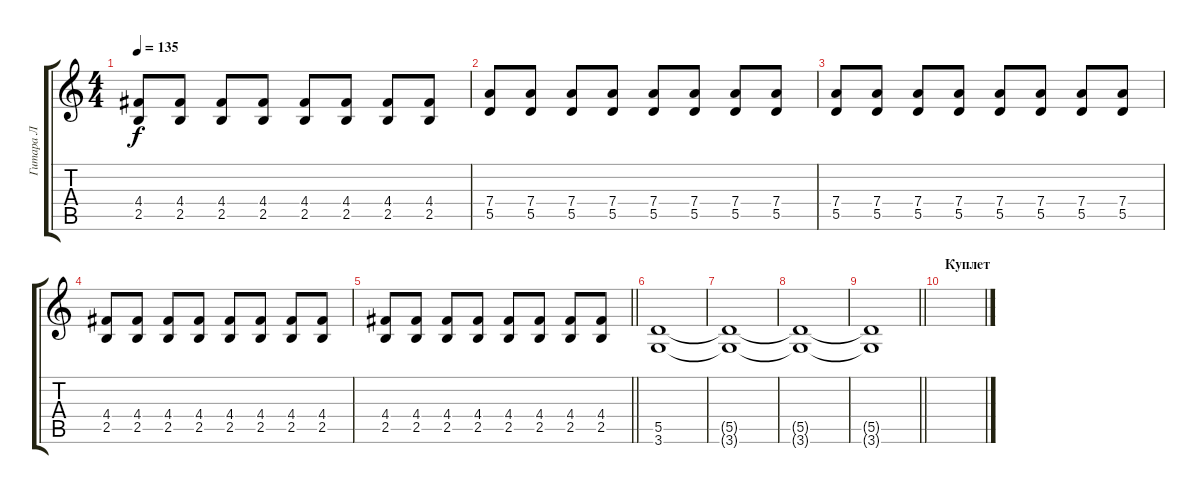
\track ("Гитара Л" "Гитара Л") {instrument overdrivenguitar}
\staff {score tabs}
\tuning (E4 B3 G3 D3 A2 E2) {hide}
\ts (4 4)
\tempo 135
\clef g2
\ks c
(4.4 2.5).8{dy f} (4.4 2.5).8 (4.4 2.5).8 (4.4 2.5).8 (4.4 2.5).8 (4.4 2.5).8 (4.4 2.5).8 (4.4 2.5).8 |
(7.4 5.5).8 (7.4 5.5).8 (7.4 5.5).8 (7.4 5.5).8 (7.4 5.5).8 (7.4 5.5).8 (7.4 5.5).8 (7.4 5.5).8 |
(7.4 5.5).8 (7.4 5.5).8 (7.4 5.5).8 (7.4 5.5).8 (7.4 5.5).8 (7.4 5.5).8 (7.4 5.5).8 (7.4 5.5).8 |
(4.4 2.5).8 (4.4 2.5).8 (4.4 2.5).8 (4.4 2.5).8 (4.4 2.5).8 (4.4 2.5).8 (4.4 2.5).8 (4.4 2.5).8 |
\barLineRight lightlight
(4.4 2.5).8 (4.4 2.5).8 (4.4 2.5).8 (4.4 2.5).8 (4.4 2.5).8 (4.4 2.5).8 (4.4 2.5).8 (4.4 2.5).8 |
(5.5 3.6).1 |
(5.5{t} 3.6{t}).1 |
(5.5{t} 3.6{t}).1 |
\barLineRight lightlight
(5.5{t} 3.6{t}).1 |
\section ("" "Куплет")
